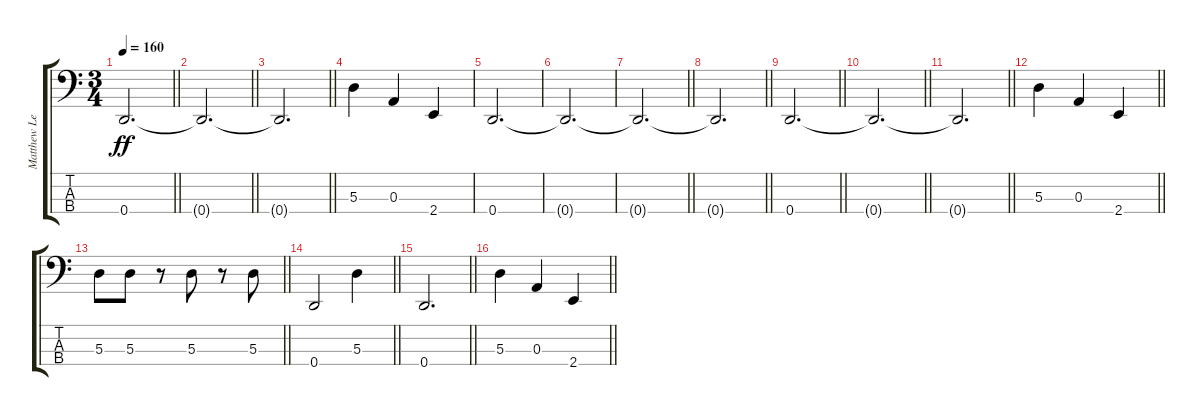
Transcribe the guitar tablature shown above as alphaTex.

\track ("Matthew Leone - Bass Guitar" "Matthew Le") {instrument electricbassfinger}
\staff {score tabs}
\tuning (G2 D2 A1 D1) {hide}
\ts (3 4)
\tempo 160
\clef f4
\barLineRight lightlight
\ks c
0.4.2{d dy ff} |
\barLineRight lightlight
0.4{t}.2{d} |
\barLineRight lightlight
0.4{t}.2{d} |
5.3.4 0.3.4 2.4.4 |
0.4.2{d} |
0.4{t}.2{d} |
\barLineRight lightlight
0.4{t}.2{d} |
\barLineRight lightlight
0.4{t}.2{d} |
\barLineRight lightlight
0.4.2{d} |
\barLineRight lightlight
0.4{t}.2{d} |
\barLineRight lightlight
0.4{t}.2{d} |
\barLineRight lightlight
5.3.4 0.3.4 2.4.4 |
\barLineRight lightlight
5.3.8 5.3.8 r.8 5.3.8 r.8 5.3.8 |
\barLineRight lightlight
0.4.2 5.3.4 |
\barLineRight lightlight
0.4.2{d} |
\barLineRight lightlight
5.3.4 0.3.4 2.4.4
